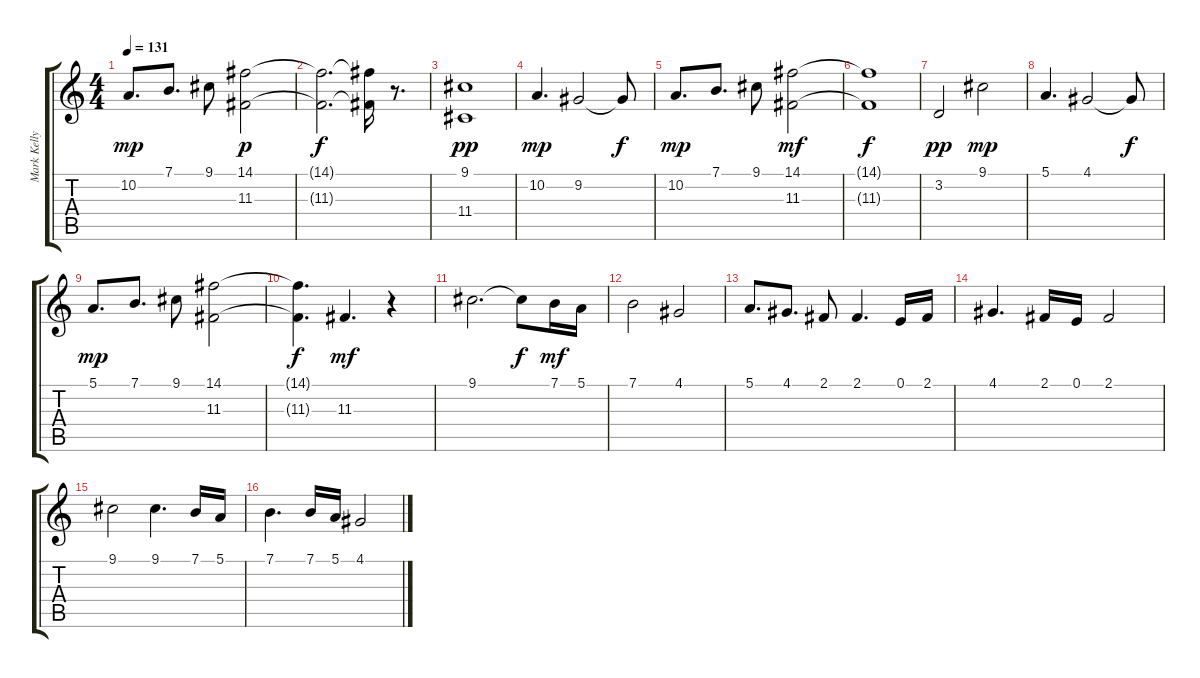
\track ("Mark Kelly (Keyboards III)" "Mark Kelly") {instrument flute}
\staff {score tabs}
\tuning (E4 B3 G3 D3 A2 E2) {hide}
\ts (4 4)
\tempo 131
\clef g2
\ks c
10.2.8{d dy mp} 7.1.8{d} 9.1.8 (14.1 11.3).2{dy p} |
(14.1{t} 11.3{t}).2{d dy f} (14.1{t} 11.3{t}).16 r.8{d} |
(9.1 11.4).1{dy pp} |
10.2.4{d dy mp} 9.2.2 9.2{t}.8{dy f} |
10.2.8{d dy mp} 7.1.8{d} 9.1.8 (14.1 11.3).2{dy mf} |
(14.1{t} 11.3{t}).1{dy f} |
3.2.2{dy pp} 9.1.2{dy mp} |
5.1.4{d} 4.1.2 4.1{t}.8{dy f} |
5.1.8{d dy mp} 7.1.8{d} 9.1.8 (14.1 11.3).2 |
(14.1{t} 11.3{t}).4{d dy f} 11.3.4{d dy mf} r.4 |
9.1.2{d} 9.1{t}.8{dy f} 7.1.16{dy mf} 5.1.16 |
7.1.2 4.1.2 |
5.1.8{d} 4.1.8{d} 2.1.8 2.1.4{d} 0.1.16 2.1.16 |
4.1.4{d} 2.1.16 0.1.16 2.1.2 |
9.1.2 9.1.4{d} 7.1.16 5.1.16 |
7.1.4{d} 7.1.16 5.1.16 4.1.2
